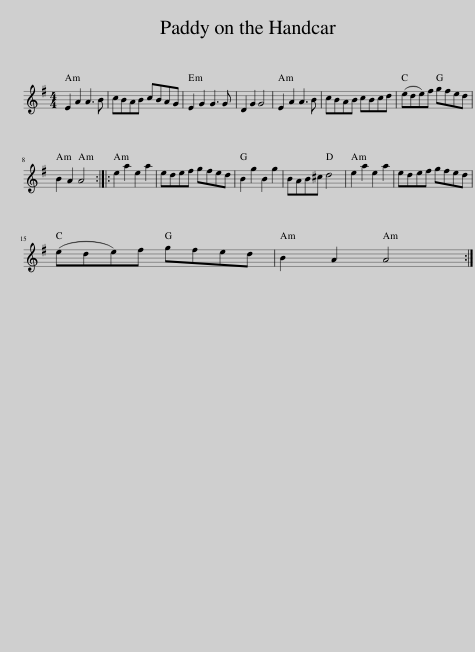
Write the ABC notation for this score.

X:1
L:1/8
M:4/4
I:linebreak $
K:Emin
V:1 treble
V:1
 E2 A2 A3 B | cBAB cBAG | E2 G2 G3 G | D2 G2 G4 | E2 A2 A3 B | %5
 cBAB cBcd | (ede)f gfed |$ B2 A2 A4 :: e2 a2 e2 a2 | edef gfed | %10
 B2 g2 B2 g2 | BAB^c d4 | e2 a2 e2 a2 | edef gfed |$ (ede)f gfed | %15
 B2 A2 A4 :| %16
